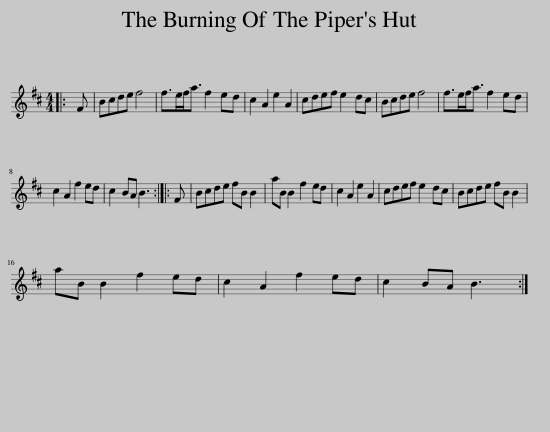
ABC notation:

X:1
L:1/8
M:4/4
I:linebreak $
K:Bmin
V:1 treble
V:1
|: F | Bcde f4 | f>ef<a f2 ed | c2 A2 e2 A2 | cdef e2 dc | %5
 Bcde f4 | f>ef<a f2 ed |$ c2 A2 f2 ed | c2 BA B3 :: F | %10
 Bcde fB B2 | aB B2 f2 ed | c2 A2 e2 A2 | cdef e2 dc | Bcde fB B2 |$ %15
 aB B2 f2 ed | c2 A2 f2 ed | c2 BA B3 :| %18
